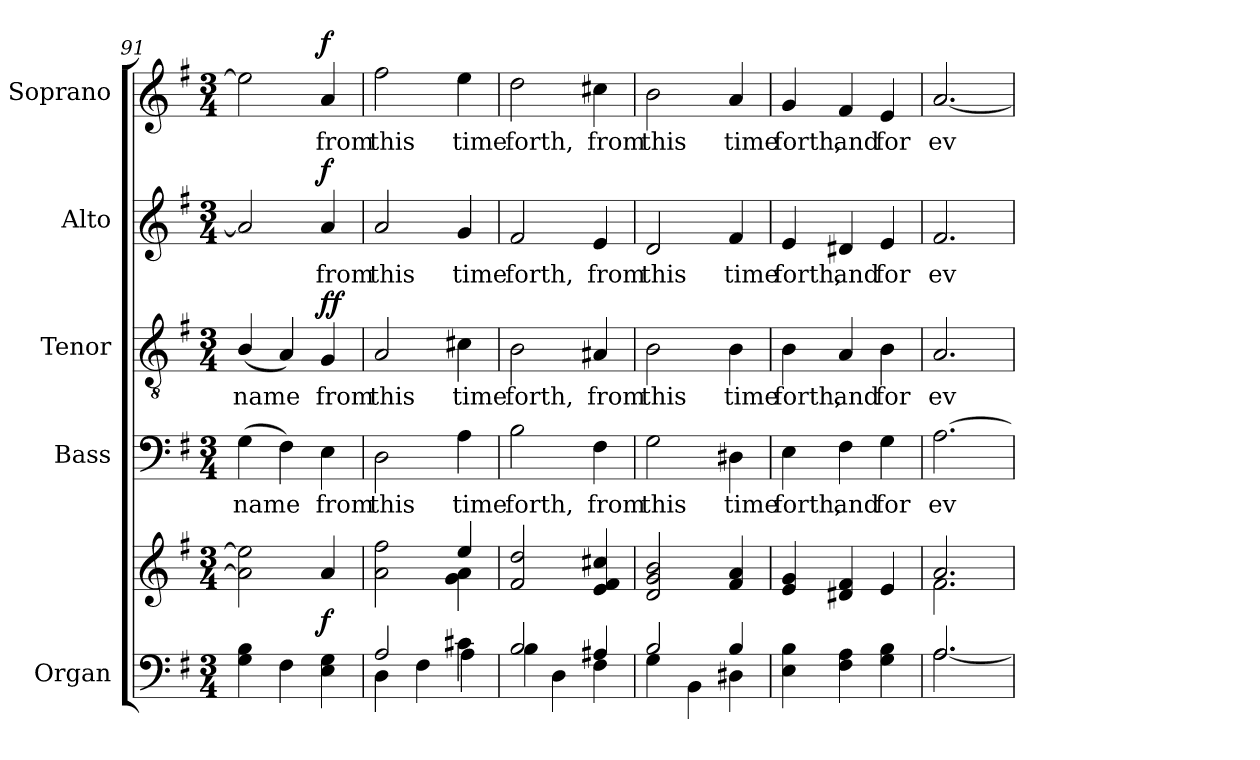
**kern	**kern	**dynam	**kern	**text	**kern	**text	**dynam	**kern	**text	**dynam	**kern	**text	**dynam
*part5	*part5	*part5	*part4	*part4	*part3	*part3	*part3	*part2	*part2	*part2	*part1	*part1	*part1
*staff6	*staff5	*staff5/6	*staff4	*staff4	*staff3	*staff3	*staff3	*staff2	*staff2	*staff2	*staff1	*staff1	*staff1
*I"Organ	*	*	*I"Bass	*	*I"Tenor	*	*	*I"Alto	*	*	*I"Soprano	*	*
*I'Org.	*	*	*I'B.	*	*I'T.	*	*	*I'A.	*	*	*I'S.	*	*
*clefF4	*clefG2	*	*clefF4	*	*clefGv2	*	*	*clefG2	*	*	*clefG2	*	*
*	*	*	*	*	*ITrd7c12	*	*	*	*	*	*	*	*
*k[f#]	*k[f#]	*	*k[f#]	*	*k[f#]	*	*	*k[f#]	*	*	*k[f#]	*	*
*G:	*G:	*	*G:	*	*G:	*	*	*G:	*	*	*G:	*	*
*M3/4	*M3/4	*	*M3/4	*	*M3/4	*	*	*M3/4	*	*	*M3/4	*	*
=91	=91	=91	=91	=91	=91	=91	=91	=91	=91	=91	=91	=91	=91
!	!	!	!	!LO:LY:b:color=#000000	!	!	!	!	!	!	!	!	!
!	!	!	!	!	!	!LO:LY:b:color=#000000	!	!	!	!	!	!	!
4Gi\ 4Bi	2ai\] 2eei]	.	(4Gi\	name	(4BBi/	name	.	2ai/]	.	.	2eei\]	.	.
4F#i\	.	.	4F#i\)	.	4AAi/)	.	.	.	.	.	.	.	.
!	!	!	!	!LO:LY:b:color=#000000	!	!	!	!	!	!	!	!	!
!	!	!	!	!	!	!LO:LY:b:color=#000000	!	!	!	!	!	!	!
!	!	!	!	!	!	!	!	!	!LO:LY:b:color=#000000	!	!	!	!
!	!	!	!	!	!	!	!	!	!	!	!	!LO:LY:b:color=#000000	!
4Ei\ 4Gi	4ai/	f	4Ei\	from	4GGi/	from	f f	4ai/	from	f	4ai/	from	f
=92	=92	=92	=92	=92	=92	=92	=92	=92	=92	=92	=92	=92	=92
*^	*^	*	*	*	*	*	*	*	*	*	*	*	*
!	!	!	!	!	!	!LO:LY:b:color=#000000	!	!	!	!	!	!	!	!	!
!	!	!	!	!	!	!	!	!LO:LY:b:color=#000000	!	!	!	!	!	!	!
!	!	!	!	!	!	!	!	!	!	!	!LO:LY:b:color=#000000	!	!	!	!
!	!	!	!	!	!	!	!	!	!	!	!	!	!	!LO:LY:b:color=#000000	!
2Ai/	4Di\	2ai\ 2ff#i	2ryy	.	2Di\	this	2AAi/	this	.	2ai/	this	.	2ff#i\	this	.
.	4F#i\	.	.	.	.	.	.	.	.	.	.	.	.	.	.
!	!	!	!	!	!	!LO:LY:b:color=#000000	!	!	!	!	!	!	!	!	!
!	!	!	!	!	!	!	!	!LO:LY:b:color=#000000	!	!	!	!	!	!	!
!	!	!	!	!	!	!	!	!	!	!	!LO:LY:b:color=#000000	!	!	!	!
!	!	!	!	!	!	!	!	!	!	!	!	!	!	!LO:LY:b:color=#000000	!
4c#Xi\	4Ai\	4eei/	4gi\ 4ai	.	4Ai\	time	4C#Xi\	time	.	4gi/	time	.	4eei\	time	.
*	*	*v	*v	*	*	*	*	*	*	*	*	*	*	*	*
=93	=93	=93	=93	=93	=93	=93	=93	=93	=93	=93	=93	=93	=93	=93
*	*	*^	*	*	*	*	*	*	*	*	*	*	*	*
!	!	!	!	!	!	!LO:LY:b:color=#000000	!	!	!	!	!	!	!	!	!
*	*	*v	*v	*	*	*	*	*	*	*	*	*	*	*	*
*	*	*^	*	*	*	*	*	*	*	*	*	*	*	*
!	!	!	!	!	!	!	!	!LO:LY:b:color=#000000	!	!	!	!	!	!	!
*	*	*v	*v	*	*	*	*	*	*	*	*	*	*	*	*
*	*	*^	*	*	*	*	*	*	*	*	*	*	*	*
!	!	!	!	!	!	!	!	!	!	!	!LO:LY:b:color=#000000	!	!	!	!
*	*	*v	*v	*	*	*	*	*	*	*	*	*	*	*	*
*	*	*^	*	*	*	*	*	*	*	*	*	*	*	*
!	!	!	!	!	!	!	!	!	!	!	!	!	!	!LO:LY:b:color=#000000	!
*	*	*v	*v	*	*	*	*	*	*	*	*	*	*	*	*
2Bi/	4Bi\	2f#i/ 2ddi	.	2Bi\	forth,	2BBi\	forth,	.	2f#i/	forth,	.	2ddi\	forth,	.
.	4Di\	.	.	.	.	.	.	.	.	.	.	.	.	.
!	!	!	!	!	!LO:LY:b:color=#000000	!	!	!	!	!	!	!	!	!
!	!	!	!	!	!	!	!LO:LY:b:color=#000000	!	!	!	!	!	!	!
!	!	!	!	!	!	!	!	!	!	!LO:LY:b:color=#000000	!	!	!	!
!	!	!	!	!	!	!	!	!	!	!	!	!	!LO:LY:b:color=#000000	!
4A#Xi/	4F#i\	4ei/ 4f#i 4cc#Xi	.	4F#i\	from	4AA#Xi/	from	.	4ei/	from	.	4cc#Xi\	from	.
=94	=94	=94	=94	=94	=94	=94	=94	=94	=94	=94	=94	=94	=94	=94
!	!	!	!	!	!LO:LY:b:color=#000000	!	!	!	!	!	!	!	!	!
!	!	!	!	!	!	!	!LO:LY:b:color=#000000	!	!	!	!	!	!	!
!	!	!	!	!	!	!	!	!	!	!LO:LY:b:color=#000000	!	!	!	!
!	!	!	!	!	!	!	!	!	!	!	!	!	!LO:LY:b:color=#000000	!
2Bi/	4Gi\	2di/ 2gi 2bi	.	2Gi\	this	2BBi\	this	.	2di/	this	.	2bi\	this	.
.	4BBi\	.	.	.	.	.	.	.	.	.	.	.	.	.
!	!	!	!	!	!LO:LY:b:color=#000000	!	!	!	!	!	!	!	!	!
!	!	!	!	!	!	!	!LO:LY:b:color=#000000	!	!	!	!	!	!	!
!	!	!	!	!	!	!	!	!	!	!LO:LY:b:color=#000000	!	!	!	!
!	!	!	!	!	!	!	!	!	!	!	!	!	!LO:LY:b:color=#000000	!
4Bi/	4D#Xi\	4f#i/ 4ai	.	4D#Xi\	time	4BBi\	time	.	4f#i/	time	.	4ai/	time	.
*v	*v	*	*	*	*	*	*	*	*	*	*	*	*	*
!!LO:LB:g=z
=95	=95	=95	=95	=95	=95	=95	=95	=95	=95	=95	=95	=95	=95
*^	*	*	*	*	*	*	*	*	*	*	*	*	*
!	!	!	!	!	!LO:LY:b:color=#000000	!	!	!	!	!	!	!	!	!
*v	*v	*	*	*	*	*	*	*	*	*	*	*	*	*
*^	*	*	*	*	*	*	*	*	*	*	*	*	*
!	!	!	!	!	!	!	!LO:LY:b:color=#000000	!	!	!	!	!	!	!
*v	*v	*	*	*	*	*	*	*	*	*	*	*	*	*
*^	*	*	*	*	*	*	*	*	*	*	*	*	*
!	!	!	!	!	!	!	!	!	!	!LO:LY:b:color=#000000	!	!	!	!
*v	*v	*	*	*	*	*	*	*	*	*	*	*	*	*
*^	*	*	*	*	*	*	*	*	*	*	*	*	*
!	!	!	!	!	!	!	!	!	!	!	!	!	!LO:LY:b:color=#000000	!
*v	*v	*	*	*	*	*	*	*	*	*	*	*	*	*
4Ei\ 4Bi	4ei/ 4gi	.	4Ei\	forth,	4BBi\	forth,	.	4ei/	forth,	.	4gi/	forth,	.
!	!	!	!	!LO:LY:b:color=#000000	!	!	!	!	!	!	!	!	!
!	!	!	!	!	!	!LO:LY:b:color=#000000	!	!	!	!	!	!	!
!	!	!	!	!	!	!	!	!	!LO:LY:b:color=#000000	!	!	!	!
!	!	!	!	!	!	!	!	!	!	!	!	!LO:LY:b:color=#000000	!
4F#i\ 4Ai	4d#Xi/ 4f#i	.	4F#i\	and	4AAi/	and	.	4d#Xi/	and	.	4f#i/	and	.
!	!	!	!	!LO:LY:b:color=#000000	!	!	!	!	!	!	!	!	!
!	!	!	!	!	!	!LO:LY:b:color=#000000	!	!	!	!	!	!	!
!	!	!	!	!	!	!	!	!	!LO:LY:b:color=#000000	!	!	!	!
!	!	!	!	!	!	!	!	!	!	!	!	!LO:LY:b:color=#000000	!
4Gi\ 4Bi	4ei/	.	4Gi\	for	4BBi\	for	.	4ei/	for	.	4ei/	for	.
=96	=96	=96	=96	=96	=96	=96	=96	=96	=96	=96	=96	=96	=96
*^	*^	*	*	*	*	*	*	*	*	*	*	*	*
!	!	!	!	!	!	!LO:LY:b:color=#000000	!	!	!	!	!	!	!	!	!
!	!	!	!	!	!	!	!	!LO:LY:b:color=#000000	!	!	!	!	!	!	!
!	!	!	!	!	!	!	!	!	!	!	!LO:LY:b:color=#000000	!	!	!	!
!	!	!	!	!	!	!	!	!	!	!	!	!	!	!LO:LY:b:color=#000000	!
2.Ai/	[2.Ai\	2.ai/	2.f#i\	.	[2.Ai\	ev-	2.AAi/	ev-	.	2.f#i/	ev-	.	[2.ai/	ev-	.
*v	*v	*	*	*	*	*	*	*	*	*	*	*	*	*	*
*	*v	*v	*	*	*	*	*	*	*	*	*	*	*	*
=	=	=	=	=	=	=	=	=	=	=	=	=	=
*-	*-	*-	*-	*-	*-	*-	*-	*-	*-	*-	*-	*-	*-
